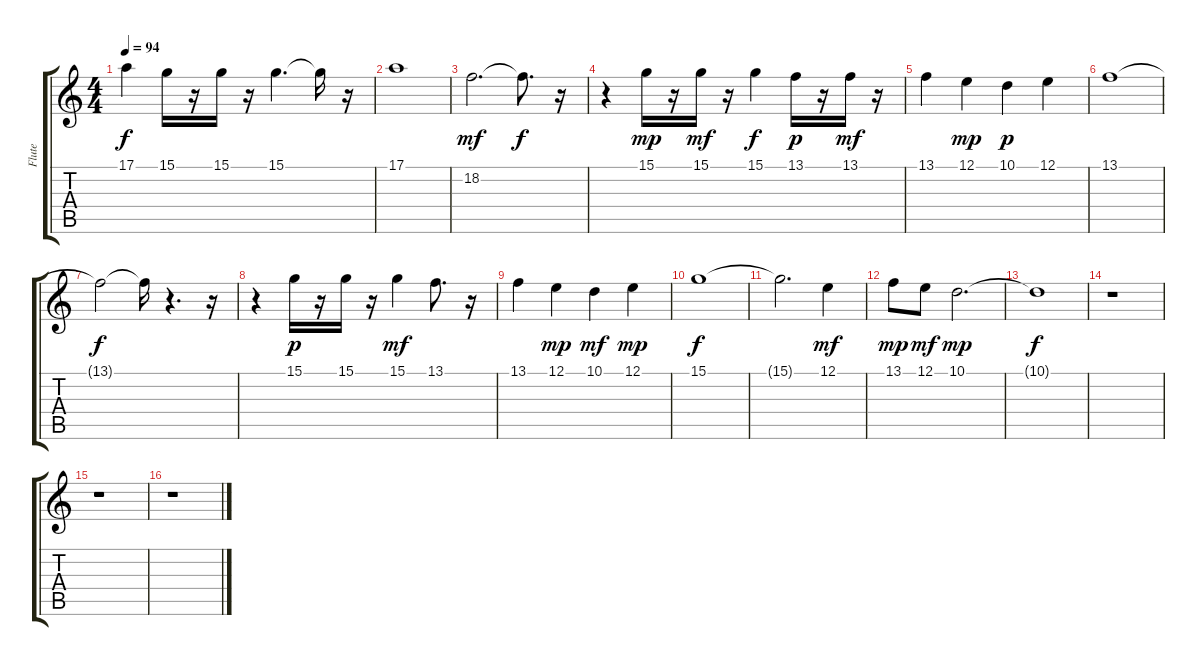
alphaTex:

\track ("Flute                   " "Flute     ") {instrument musicbox}
\staff {score tabs}
\tuning (E4 B3 G3 D3 A2 E2) {hide}
\ts (4 4)
\tempo 94
\clef g2
\ks c
17.1.4{dy f} 15.1.16 r.16 15.1.16 r.16 15.1.4{d} 15.1{t}.16 r.16 |
17.1.1 |
18.2.2{d dy mf} 18.2{t}.8{d dy f} r.16 |
r.4 15.1.16{dy mp} r.16 15.1.16{dy mf} r.16 15.1.4{dy f} 13.1.16{dy p} r.16 13.1.16{dy mf} r.16 |
13.1.4 12.1.4{dy mp} 10.1.4{dy p} 12.1.4 |
13.1.1 |
13.1{t}.2{dy f} 13.1{t}.16 r.4{d} r.16 |
r.4 15.1.16{dy p} r.16 15.1.16 r.16 15.1.4{dy mf} 13.1.8{d} r.16 |
13.1.4 12.1.4{dy mp} 10.1.4{dy mf} 12.1.4{dy mp} |
15.1.1{dy f} |
15.1{t}.2{d} 12.1.4{dy mf} |
13.1.8{dy mp} 12.1.8{dy mf} 10.1.2{d dy mp} |
10.1{t}.1{dy f} |
r.1 |
r.1 |
r.1
